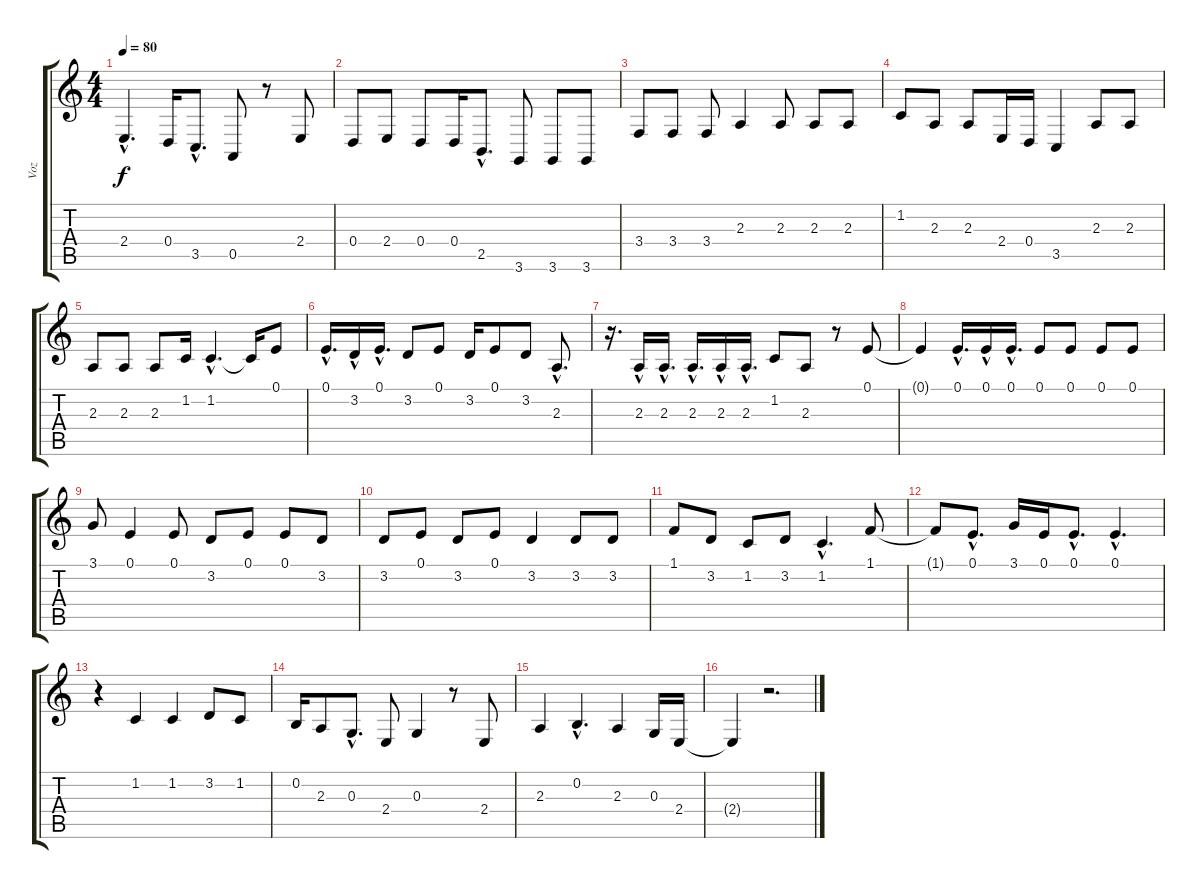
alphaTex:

\track ("Voz" "Voz") {instrument tenorsax}
\staff {score tabs}
\tuning (E4 B3 G3 D3 A2 E2) {hide}
\ts (4 4)
\tempo 80
\clef g2
\ks c
2.4{hac}.4{d dy f} 0.4.16 3.5{hac}.8{d} 0.5.8 r.8 2.4.8 |
0.4.8 2.4.8 0.4.8 0.4.16 2.5{hac}.8{d} 3.6.8 3.6.8 3.6.8 |
3.4.8 3.4.8 3.4.8 2.3.4 2.3.8 2.3.8 2.3.8 |
1.2.8 2.3.8 2.3.8 2.4.16 0.4.16 3.5.4 2.3.8 2.3.8 |
2.3.8 2.3.8 2.3.8 1.2.16 1.2{hac}.4{d} 1.2{t}.16 0.1.8 |
0.1{hac}.16{d} 3.2{hac}.16 0.1{hac}.16{d} 3.2.8 0.1.8 3.2.16 0.1.8 3.2.8 2.3{hac}.8{d} |
r.16{d} 2.3{hac}.16 2.3{hac}.16{d} 2.3{hac}.16{d} 2.3{hac}.16 2.3{hac}.16{d} 1.2.8 2.3.8 r.8 0.1.8 |
0.1{t}.4 0.1{hac}.16{d} 0.1{hac}.16 0.1{hac}.16{d} 0.1.8 0.1.8 0.1.8 0.1.8 |
3.1.8 0.1.4 0.1.8 3.2.8 0.1.8 0.1.8 3.2.8 |
3.2.8 0.1.8 3.2.8 0.1.8 3.2.4 3.2.8 3.2.8 |
1.1.8 3.2.8 1.2.8 3.2.8 1.2{hac}.4{d} 1.1.8 |
1.1{t}.8 0.1{hac}.8{d} 3.1.16 0.1.16 0.1{hac}.8{d} 0.1{hac}.4{d} |
r.4 1.2.4 1.2.4 3.2.8 1.2.8 |
0.2.16 2.3.8 0.3{hac}.8{d} 2.4.8 0.3.4 r.8 2.4.8 |
2.3.4 0.2{hac}.4{d} 2.3.4 0.3.16 2.4.16 |
2.4{t}.4 r.2{d}
